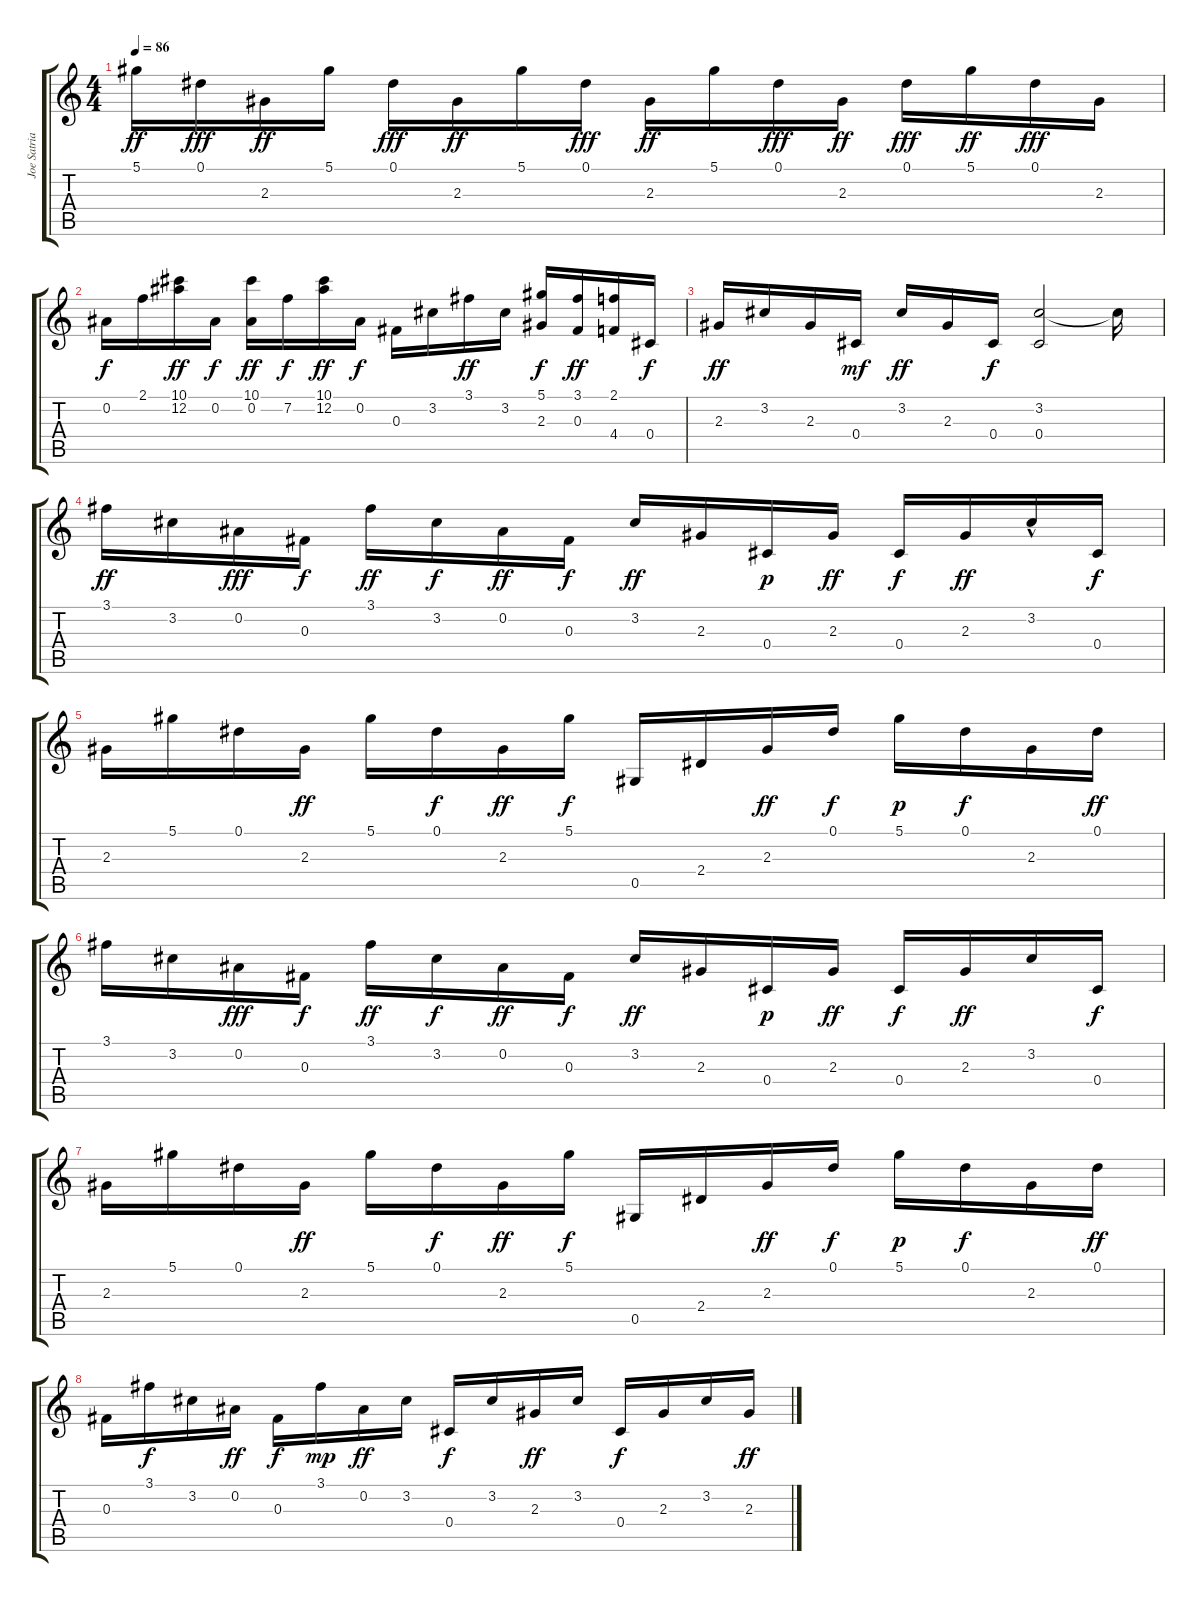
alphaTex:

\track ("Joe Satriani" "Joe Satria") {instrument banjo}
\staff {score tabs}
\tuning (Eb4 Bb3 Gb3 Db3 Ab2 Eb2) {hide}
\displaytranspose 12
\ts (4 4)
\tempo 86
\clef g2
\ks c
5.1.16{dy ff} 0.1.16{dy fff} 2.3.16{dy ff} 5.1.16 0.1.16{dy fff} 2.3.16{dy ff} 5.1.16 0.1.16{dy fff} 2.3.16{dy ff} 5.1.16 0.1.16{dy fff} 2.3.16{dy ff} 0.1.16{dy fff} 5.1.16{dy ff} 0.1.16{dy fff} 2.3.16 |
0.2.16{dy f} 2.1.16 (10.1 12.2).16{dy ff} 0.2.16{dy f} (10.1 0.2).16{dy ff} 7.2.16{dy f} (10.1 12.2).16{dy ff} 0.2.16{dy f} 0.3.16 3.2.16 3.1.16{dy ff} 3.2.16 (5.1 2.3).16{dy f} (3.1 0.3).16{dy ff} (2.1 4.4).16 0.4.16{dy f} |
2.3.16{dy ff} 3.2.16 2.3.16 0.4.16{dy mf} 3.2.16{dy ff} 2.3.16 0.4.16{dy f} (3.2 0.4).2 3.2{t}.16 |
3.1.16{dy ff} 3.2.16 0.2.16{dy fff} 0.3.16{dy f} 3.1.16{dy ff} 3.2.16{dy f} 0.2.16{dy ff} 0.3.16{dy f} 3.2.16{dy ff} 2.3.16 0.4.16{dy p} 2.3.16{dy ff} 0.4.16{dy f} 2.3.16{dy ff} 3.2{hac}.16 0.4.16{dy f} |
2.3.16 5.1.16 0.1.16 2.3.16{dy ff} 5.1.16 0.1.16{dy f} 2.3.16{dy ff} 5.1.16{dy f} 0.5.16 2.4.16 2.3.16{dy ff} 0.1.16{dy f} 5.1.16{dy p} 0.1.16{dy f} 2.3.16 0.1.16{dy ff} |
3.1.16 3.2.16 0.2.16{dy fff} 0.3.16{dy f} 3.1.16{dy ff} 3.2.16{dy f} 0.2.16{dy ff} 0.3.16{dy f} 3.2.16{dy ff} 2.3.16 0.4.16{dy p} 2.3.16{dy ff} 0.4.16{dy f} 2.3.16{dy ff} 3.2.16 0.4.16{dy f} |
2.3.16 5.1.16 0.1.16 2.3.16{dy ff} 5.1.16 0.1.16{dy f} 2.3.16{dy ff} 5.1.16{dy f} 0.5.16 2.4.16 2.3.16{dy ff} 0.1.16{dy f} 5.1.16{dy p} 0.1.16{dy f} 2.3.16 0.1.16{dy ff} |
0.3.16 3.1.16{dy f} 3.2.16 0.2.16{dy ff} 0.3.16{dy f} 3.1.16{dy mp} 0.2.16{dy ff} 3.2.16 0.4.16{dy f} 3.2.16 2.3.16{dy ff} 3.2.16 0.4.16{dy f} 2.3.16 3.2.16 2.3.16{dy ff}
